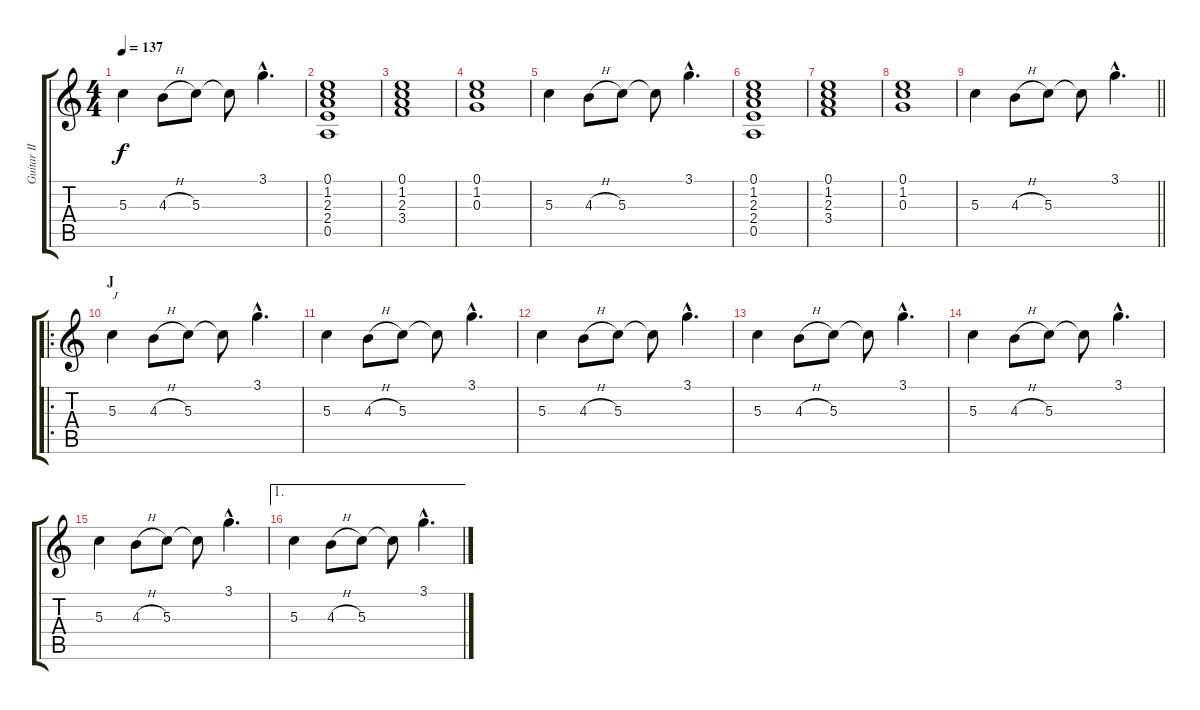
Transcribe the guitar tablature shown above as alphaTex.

\track ("Guitar II" "Guitar II") {instrument distortionguitar}
\staff {score tabs}
\tuning (E4 B3 G3 D3 A2 E2) {hide}
\ts (4 4)
\tempo 137
\clef g2
\ks c
5.3.4{dy f} 4.3{h}.8 5.3.8 5.3{t}.8 3.1{hac}.4{d} |
(0.1 1.2 2.3 2.4 0.5).1 |
(0.1 1.2 2.3 3.4).1 |
(0.1 1.2 0.3).1 |
5.3.4 4.3{h}.8 5.3.8 5.3{t}.8 3.1{hac}.4{d} |
(0.1 1.2 2.3 2.4 0.5).1 |
(0.1 1.2 2.3 3.4).1 |
(0.1 1.2 0.3).1 |
\barLineRight lightlight
5.3.4 4.3{h}.8 5.3.8 5.3{t}.8 3.1{hac}.4{d} |
\ro
\section ("" "J")
5.3.4{txt "J"} 4.3{h}.8 5.3.8 5.3{t}.8 3.1{hac}.4{d} |
5.3.4 4.3{h}.8 5.3.8 5.3{t}.8 3.1{hac}.4{d} |
5.3.4 4.3{h}.8 5.3.8 5.3{t}.8 3.1{hac}.4{d} |
5.3.4 4.3{h}.8 5.3.8 5.3{t}.8 3.1{hac}.4{d} |
5.3.4 4.3{h}.8 5.3.8 5.3{t}.8 3.1{hac}.4{d} |
5.3.4 4.3{h}.8 5.3.8 5.3{t}.8 3.1{hac}.4{d} |
\ae 1
5.3.4 4.3{h}.8 5.3.8 5.3{t}.8 3.1{hac}.4{d}
